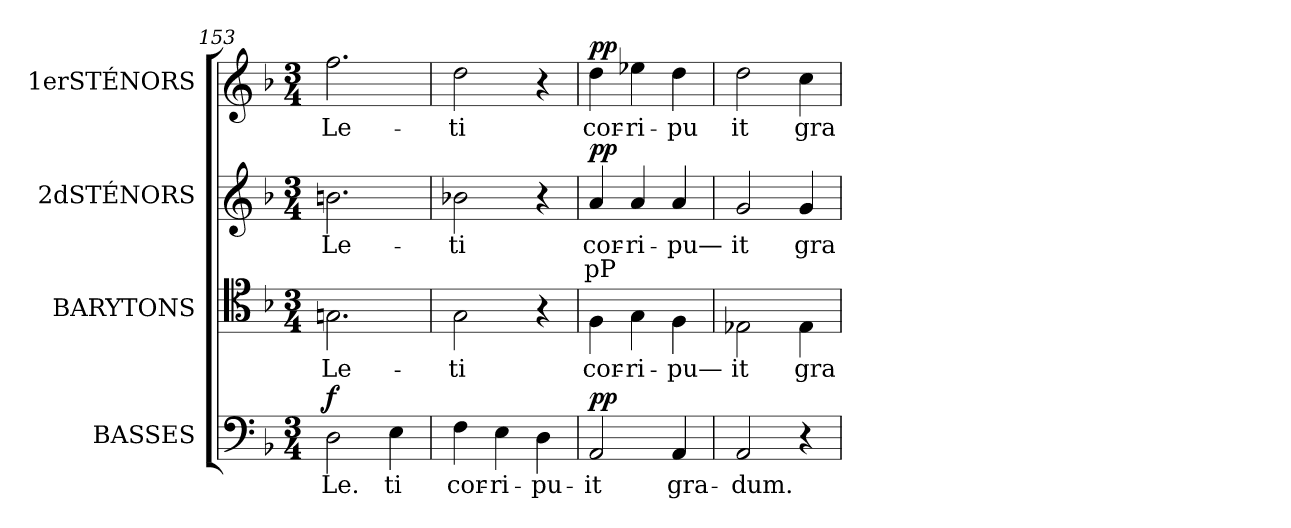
**kern	**text	**dynam	**kern	**text	**kern	**text	**text	**dynam	**kern	**text	**dynam
*part4	*part4	*part4	*part3	*part3	*part2	*part2	*part2	*part2	*part1	*part1	*part1
*staff4	*staff4	*staff4	*staff3	*staff3	*staff2	*staff2	*staff2	*staff2	*staff1	*staff1	*staff1
*I"BASSES	*	*	*I"BARYTONS	*	*I"2dSTÉNORS	*	*	*	*I"1erSTÉNORS	*	*
*clefF4	*	*	*clefC4	*	*clefG2	*	*	*	*clefG2	*	*
*k[b-]	*	*	*k[b-]	*	*k[b-]	*	*	*	*k[b-]	*	*
*M3/4	*	*	*M3/4	*	*M3/4	*	*	*	*M3/4	*	*
=153	=153	=153	=153	=153	=153	=153	=153	=153	=153	=153	=153
!	!	!LO:DY:a	!	!	!	!	!	!	!	!	!
2Di\	Le.	f	2.Gni\	Le-	2.bni\	Le-	.	.	2.ffi\	Le-	.
4Ei\	ti	.	.	.	.	.	.	.	.	.	.
=154	=154	=154	=154	=154	=154	=154	=154	=154	=154	=154	=154
4Fi\	cor-	.	2Gi\	ti	2b-Xi\	ti	.	.	2ddi\	ti	.
4Ei\	ri-	.	.	.	.	.	.	.	.	.	.
4Di\	pu-	.	4r	.	4r	.	.	.	4r	.	.
=155	=155	=155	=155	=155	=155	=155	=155	=155	=155	=155	=155
!	!	!LO:DY:a	!	!	!	!	!	!LO:DY:a	!	!	!LO:DY:a
2AAi/	it	pp	4Fi\	cor-	4ai/	cor-	pP	pp	4ddi\	cor-	pp
.	.	.	4Gi\	ri-	4ai/	ri-	.	.	4ee-Xi\	ri-	.
4AAi/	gra-	.	4Fi\	pu—	4ai/	pu—	.	.	4ddi\	pu	.
=156	=156	=156	=156	=156	=156	=156	=156	=156	=156	=156	=156
2AAi/	dum.	.	2E-Xi\	it	2gi/	it	.	.	2ddi\	it	.
4r	.	.	4E-i\	gra-	4gi/	gra-	.	.	4cci\	gra-	.
=	=	=	=	=	=	=	=	=	=	=	=
*-	*-	*-	*-	*-	*-	*-	*-	*-	*-	*-	*-
